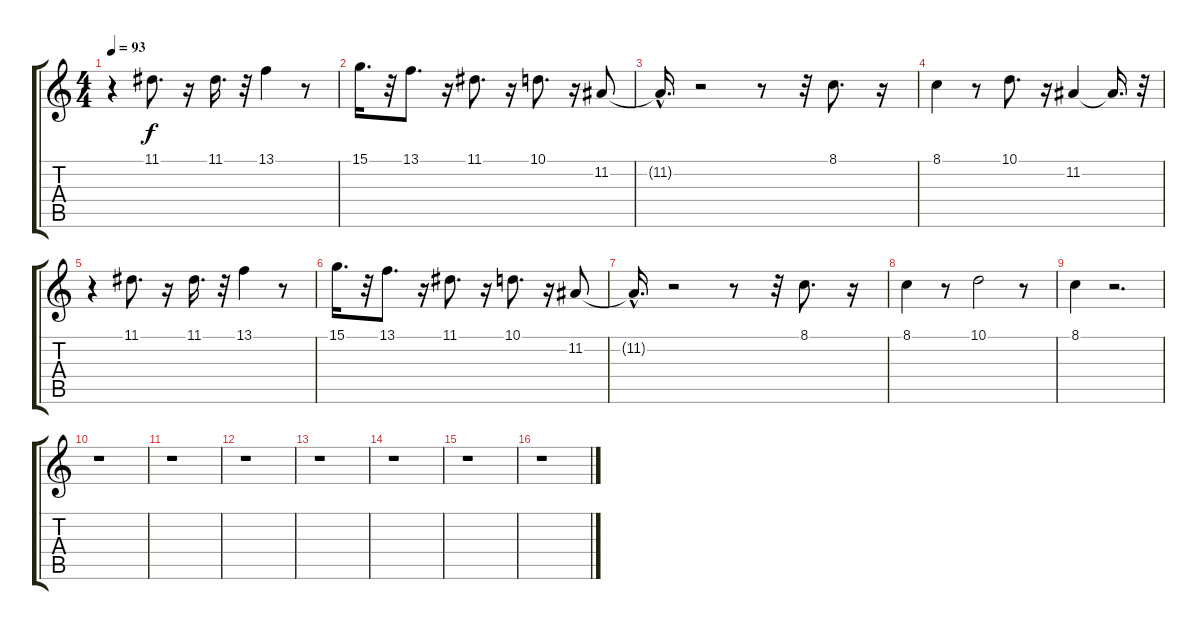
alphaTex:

\track "" {instrument ocarina}
\staff {score tabs}
\tuning (E4 B3 G3 D3 A2 E2) {hide}
\ts (4 4)
\tempo 93
\clef g2
\ks c
r.4{dy f} 11.1.8{d} r.16 11.1.16{d} r.32 13.1.4 r.8 |
15.1.16{d} r.32 13.1.8{d} r.16 11.1.8{d} r.16 10.1.8{d} r.16 11.2.8 |
11.2{hac t}.16{d} r.2 r.8 r.32 8.1.8{d} r.16 |
8.1.4 r.8 10.1.8{d} r.16 11.2.4 11.2{t}.16{d} r.32 |
r.4 11.1.8{d} r.16 11.1.16{d} r.32 13.1.4 r.8 |
15.1.16{d} r.32 13.1.8{d} r.16 11.1.8{d} r.16 10.1.8{d} r.16 11.2.8 |
11.2{hac t}.16{d} r.2 r.8 r.32 8.1.8{d} r.16 |
8.1.4 r.8 10.1.2 r.8 |
8.1.4 r.2{d} |
r.1 |
r.1 |
r.1 |
r.1 |
r.1 |
r.1 |
r.1
